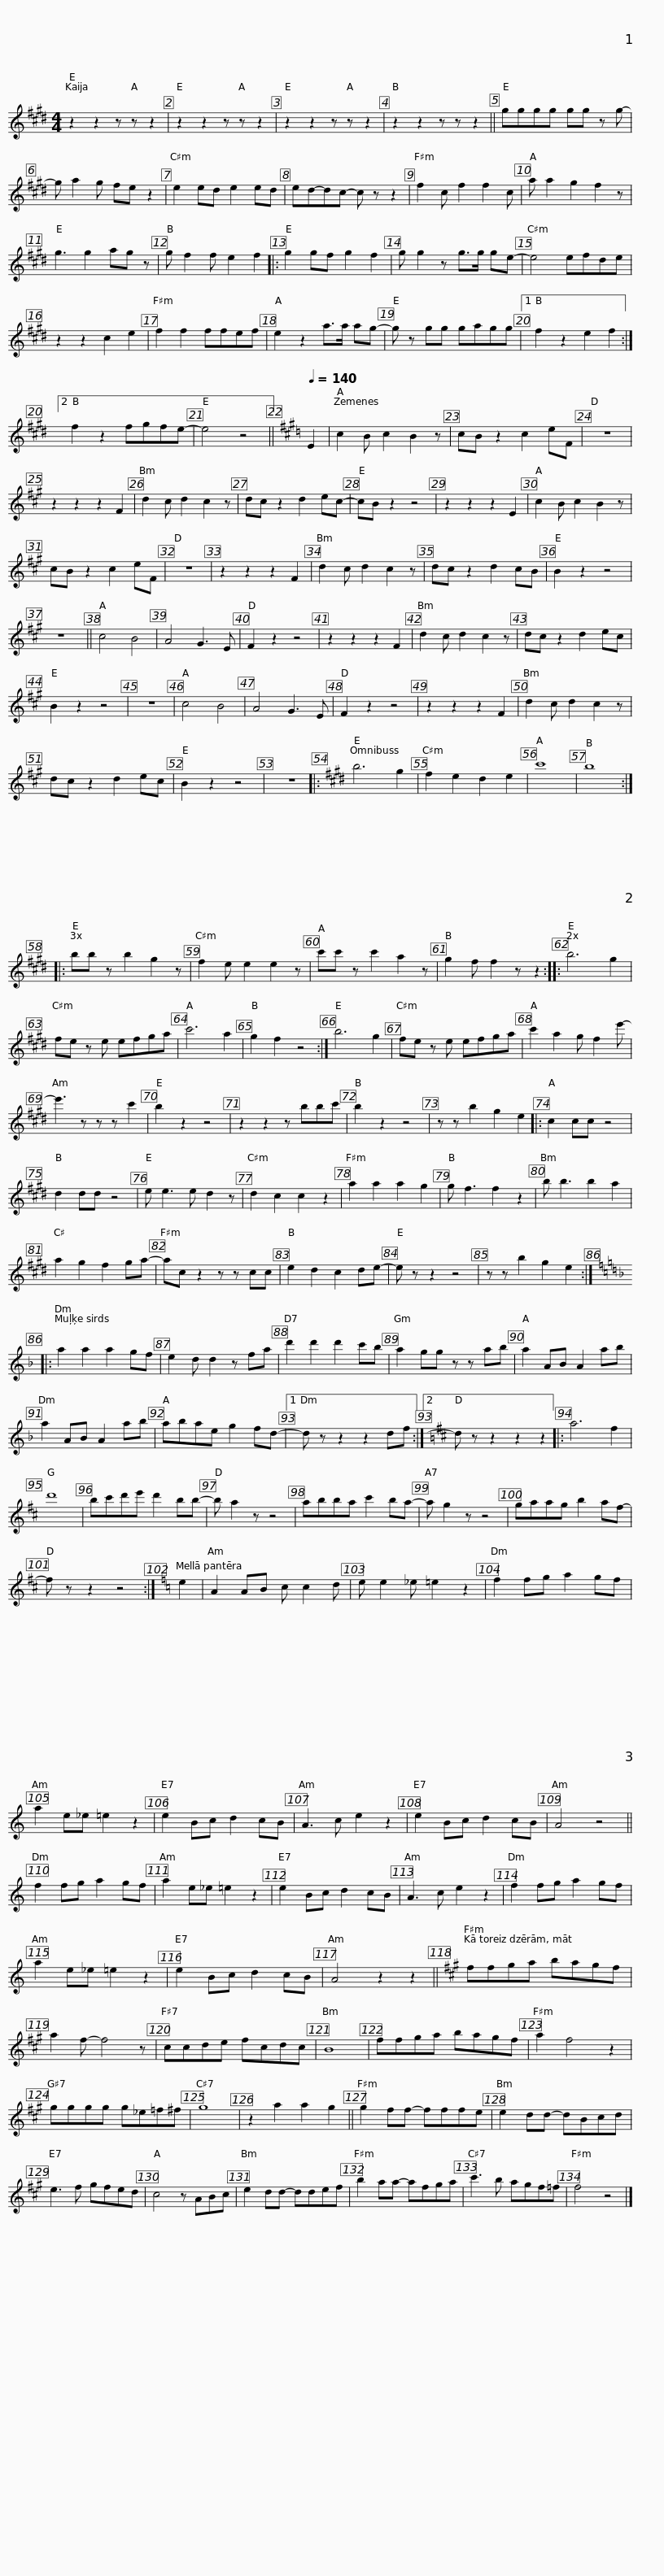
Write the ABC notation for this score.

X:1
L:1/8
M:4/4
I:linebreak $
K:none
V:1 treble transpose=-9
V:1
[K:E] z2 z2 z z z2 | z2 z2 z z z2 | z2 z2 z z z2 | z2 z2 z z z2 || gggg gg z g- | %5
 g a2 g fe z2 | e2 ed e2 ed |$ ed-dc- c z z2 | f2 c f2 f2 c | a a2 g2 f2 z | %10
 g3 g2 ag z | g f2 f e2 f2 |: g2 gf g2 f2 | g g2 z g>g ge- |$ e4 efde | %15
 z2 z2 c2 e2 | f2 f2 ffef | e2 z2 a>a ag- | g z gg gagg |1 f2 z2 e2 f2 :|2 %20
 f2 z2 fgfe- |$ e4 z4 ||[K:A][Q:1/4=140] E2 | c2 B c2 B2 z | cB z2 c2 eF | %25
 z8 | z2 z2 z2 F2 | d2 c d2 c2 z | dc z2 d2 ec- | cB z2 z4 |$ %30
 z2 z2 z2 E2 | c2 B c2 B2 z | cB z2 c2 eF | z8 | z2 z2 z2 F2 | %35
 d2 c d2 c2 z | dc z2 d2 cB | B2 z2 z4 | z8 || c4 B4 |$ %40
 A4 G3 E | F2 z2 z4 | z2 z2 z2 F2 | d2 c d2 c2 z | dc z2 d2 ec | %45
 B2 z2 z4 | z8 | c4 B4 | A4 G3 E | F2 z2 z4 |$ %50
 z2 z2 z2 F2 | d2 c d2 c2 z | dc z2 d2 ec | B2 z2 z4 | z8 |:$ %55
[K:E] b6 g2 | f2 e2 d2 e2 | c'8 | b8 :: bb z b2 g2 z | %60
 f2 e e2 e2 z | c'c' z c'2 a2 z | g2 f f2 z z2 :: b6 g2 |$ fe z e efga | %65
 c'6 a2 | g2 f2 z4 :| b6 g2 | fe z e efga | c'2 a2 g f2 e'- | %70
 e'3 z z z c'2 | b2 z2 z4 |$ z2 z2 z bbc' | b2 z2 z4 | z z b2 g2 e2 |: %75
 c2 cc z4 | d2 dd z4 | e e3 e d2 z | d2 c2 c2 z2 | a2 a2 a2 g2 |$ %80
 g f3 f2 z2 | b b3 b2 a2 | a2 g2 f2 ga- | ac z2 z z cc | e2 d2 c2 de- | %85
 e z z2 z4 | z z b2 g2 e2 ::$[K:F] a2 a2 a2 gf | e2 d d2 z fa | d'2 d'2 d'2 c'b | %90
 a2 gg z z ab | a2 AB A2 ab | a2 AB A2 ab |$ abae g2 fd- |1 d z z2 z2 df :|2 %95
[K:D] d z z2 z2 z2 |: a6 f2 | d'8 | bc'd'e' d'2 bb- | b a2 z z4 |$ %100
 abba c'2 ba- | a g2 z z4 | gaag b2 af- | f z z2 z4 :|$[K:C] e2 | %105
 A2 AB c c2 d | e e2 _e =e2 z2 | f2 fg a2 gf | a2 e_e =e2 z2 | e2 Bc d2 cB | %110
 A3 c e2 z2 | e2 Bc d2 cB |$ A4 z4 || f2 fg a2 gf | a2 e_e =e2 z2 | %115
 e2 Bc d2 cB | A3 c e2 z2 | f2 fg a2 gf | a2 e_e =e2 z2 |$ e2 Bc d2 cB | %120
 A4 z2 z2 ||$[K:A] ffga bagf | a2 f- f4 z | ccde fcdc | B8 | %125
 ffga bagf | a2 f4 z2 |$ gggg g_e=f^f | g8 | z2 a2 a2 g2 || %130
 g2 ff- fffe | e2 dd- dBcd | e3 f gfed | c4 z ABc |$ e2 dd- ddef | %135
 b2 aa- afga | c'3 b agf=f | f4 z4 |] %138
